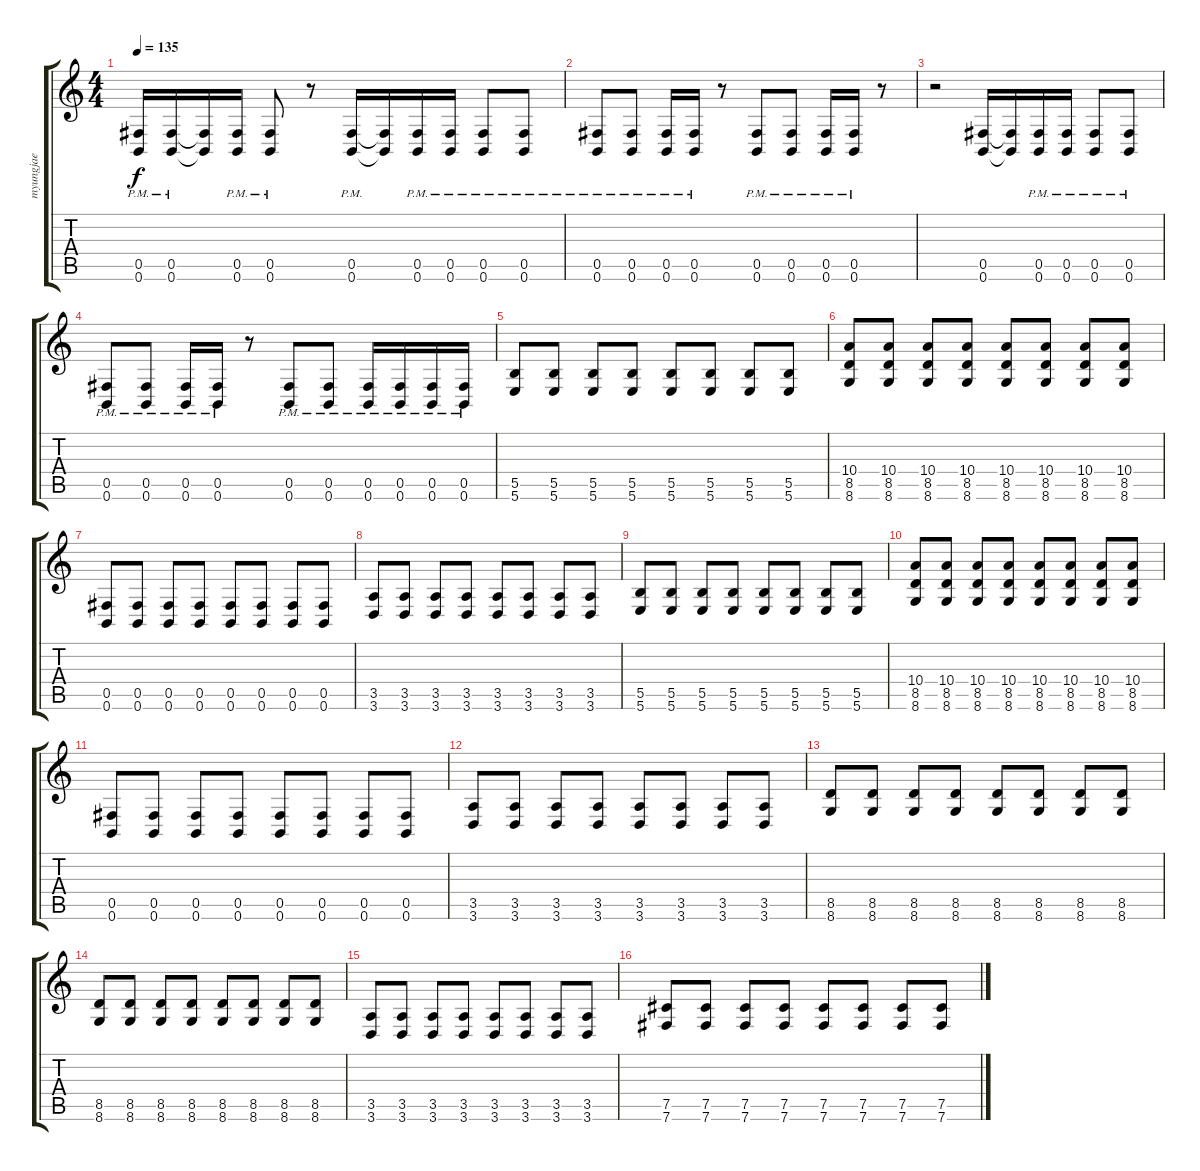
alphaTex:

\track ("myungjae" "myungjae") {instrument distortionguitar}
\staff {score tabs}
\tuning (Db4 Ab3 E3 B2 Gb2 B1) {hide}
\ts (4 4)
\tempo 135
\clef g2
\ks c
(0.5{pm} 0.6{pm}).16{dy f} (0.5{pm} 0.6{pm}).16 (0.5{t} 0.6{t}).16 (0.5{pm} 0.6{pm}).16 (0.5{pm} 0.6{pm}).8 r.8 (0.5{pm} 0.6{pm}).16 (0.5{t} 0.6{t}).16 (0.5{pm} 0.6{pm}).16 (0.5{pm} 0.6{pm}).16 (0.5{pm} 0.6{pm}).8 (0.5{pm} 0.6{pm}).8 |
(0.5{pm} 0.6{pm}).8 (0.5{pm} 0.6{pm}).8 (0.5{pm} 0.6{pm}).16 (0.5{pm} 0.6{pm}).16 r.8 (0.5{pm} 0.6{pm}).8 (0.5{pm} 0.6{pm}).8 (0.5{pm} 0.6{pm}).16 (0.5{pm} 0.6{pm}).16 r.8 |
r.2 (0.5 0.6).16 (0.5{t} 0.6{t}).16 (0.5{pm} 0.6{pm}).16 (0.5{pm} 0.6{pm}).16 (0.5{pm} 0.6{pm}).8 (0.5{pm} 0.6{pm}).8 |
(0.5{pm} 0.6{pm}).8 (0.5{pm} 0.6{pm}).8 (0.5{pm} 0.6{pm}).16 (0.5{pm} 0.6{pm}).16 r.8 (0.5{pm} 0.6{pm}).8 (0.5{pm} 0.6{pm}).8 (0.5{pm} 0.6{pm}).16 (0.5{pm} 0.6{pm}).16 (0.5{pm} 0.6{pm}).16 (0.5{pm} 0.6{pm}).16 |
(5.5 5.6).8 (5.5 5.6).8 (5.5 5.6).8 (5.5 5.6).8 (5.5 5.6).8 (5.5 5.6).8 (5.5 5.6).8 (5.5 5.6).8 |
(10.4 8.5 8.6).8 (10.4 8.5 8.6).8 (10.4 8.5 8.6).8 (10.4 8.5 8.6).8 (10.4 8.5 8.6).8 (10.4 8.5 8.6).8 (10.4 8.5 8.6).8 (10.4 8.5 8.6).8 |
(0.5 0.6).8 (0.5 0.6).8 (0.5 0.6).8 (0.5 0.6).8 (0.5 0.6).8 (0.5 0.6).8 (0.5 0.6).8 (0.5 0.6).8 |
(3.5 3.6).8 (3.5 3.6).8 (3.5 3.6).8 (3.5 3.6).8 (3.5 3.6).8 (3.5 3.6).8 (3.5 3.6).8 (3.5 3.6).8 |
(5.5 5.6).8 (5.5 5.6).8 (5.5 5.6).8 (5.5 5.6).8 (5.5 5.6).8 (5.5 5.6).8 (5.5 5.6).8 (5.5 5.6).8 |
(10.4 8.5 8.6).8 (10.4 8.5 8.6).8 (10.4 8.5 8.6).8 (10.4 8.5 8.6).8 (10.4 8.5 8.6).8 (10.4 8.5 8.6).8 (10.4 8.5 8.6).8 (10.4 8.5 8.6).8 |
(0.5 0.6).8 (0.5 0.6).8 (0.5 0.6).8 (0.5 0.6).8 (0.5 0.6).8 (0.5 0.6).8 (0.5 0.6).8 (0.5 0.6).8 |
(3.5 3.6).8 (3.5 3.6).8 (3.5 3.6).8 (3.5 3.6).8 (3.5 3.6).8 (3.5 3.6).8 (3.5 3.6).8 (3.5 3.6).8 |
(8.5 8.6).8 (8.5 8.6).8 (8.5 8.6).8 (8.5 8.6).8 (8.5 8.6).8 (8.5 8.6).8 (8.5 8.6).8 (8.5 8.6).8 |
(8.5 8.6).8 (8.5 8.6).8 (8.5 8.6).8 (8.5 8.6).8 (8.5 8.6).8 (8.5 8.6).8 (8.5 8.6).8 (8.5 8.6).8 |
(3.5 3.6).8 (3.5 3.6).8 (3.5 3.6).8 (3.5 3.6).8 (3.5 3.6).8 (3.5 3.6).8 (3.5 3.6).8 (3.5 3.6).8 |
(7.5 7.6).8 (7.5 7.6).8 (7.5 7.6).8 (7.5 7.6).8 (7.5 7.6).8 (7.5 7.6).8 (7.5 7.6).8 (7.5 7.6).8
